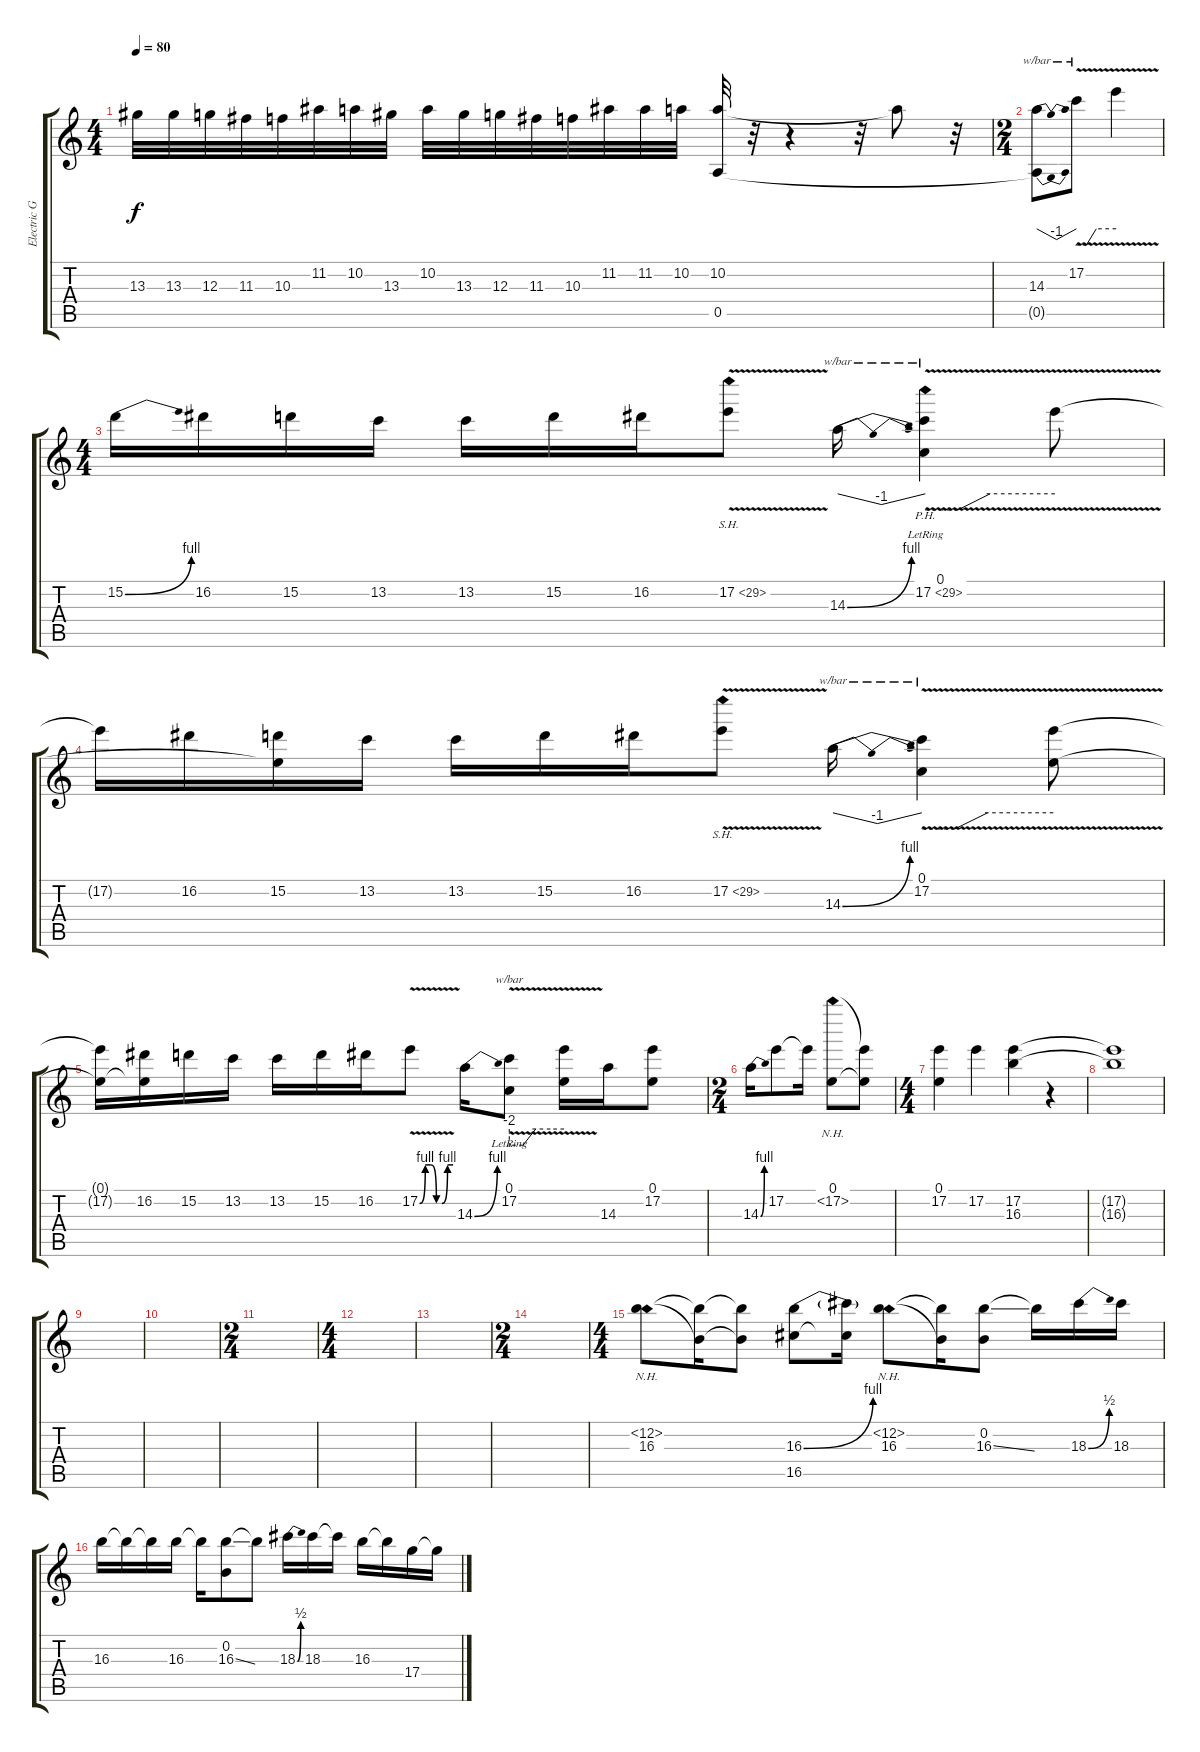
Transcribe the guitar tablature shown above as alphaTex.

\track ("Electric Guitar 1" "Electric G") {instrument overdrivenguitar}
\staff {score tabs}
\tuning (E4 B3 G3 D3 A2 E2) {hide}
\ts (4 4)
\tempo 80
\clef g2
\ks c
13.3.32{dy f} 13.3.32 12.3.32 11.3.32 10.3.32 11.2.32 10.2.32 13.3.32 10.2.32 13.3.32 12.3.32 11.3.32 10.3.32 11.2.32 11.2.32 10.2.32 (10.2 0.5).32 r.32 r.4 r.32 10.2{t}.8 r.32 |
\ts (2 4)
(14.3 0.5{t}).8{tbe (dip default 0 0 30 -4 60 0)} 17.2{v}.8{tbe (custom default 0 -8 15 -8 30 0 60 0)} 17.2{t}.4 |
\ts (4 4)
15.2{be (bend 0 0 60 4)}.16 16.2.16 15.2.16 13.2.16 13.2.16 15.2.16 16.2.16 17.2{sh 12 v}.8 14.3{be (bend 0 0 60 4)}.16{tbe (dip default 0 0 30 -4 60 0)} (0.1{lr} 17.2{ph 12 v}).4{tbe (custom default 0 -8 15 -8 30 0 60 0)} 17.2{t}.8 |
17.2{t}.16 16.2.16 (0.1{t} 15.2).16 13.2.16 13.2.16 15.2.16 16.2.16 17.2{sh 12 v}.8 14.3{be (bend 0 0 60 4)}.16{tbe (dip default 0 0 30 -4 60 0)} (0.1 17.2{v}).4{tbe (custom default 0 -8 15 -8 30 0 60 0)} (0.1{t} 17.2{t}).8 |
(0.1{t} 17.2{t}).16 (0.1{t} 16.2).16 15.2.16 13.2.16 13.2.16 15.2.16 16.2.16 17.2{be (custom 0 0 10 4 20 4 30 0 40 0 50 4 60 4) v}.8 14.3{be (bend 0 0 60 4)}.16 (0.1 17.2{v lr}).8{tbe (custom default 0 -8 15 -8 29 0 45 0 60 0)} (0.1{t} 17.2{t}).16 14.3.16 (0.1 17.2).8 |
\ts (2 4)
14.3{be (bend 0 0 60 4)}.16 17.2.8 17.2{t}.16 (0.1 17.2{nh}).8 (0.1{t} 17.2{t}).8 |
\ts (4 4)
(0.1 17.2).4 17.2.4 (17.2 16.3).4 r.4 |
(17.2{t} 16.3{t}).1 |
|
|
\ts (2 4)
|
\ts (4 4)
|
|
\ts (2 4)
|
\ts (4 4)
(0.2{nh} 16.3).8 (0.2{t} 16.3{t}).16 (0.2{t} 16.3{t}).8 (16.3{be (bend 0 0 60 4)} 16.5).8 (16.3{t} 16.5{t}).16 (0.2{nh} 16.3).8 (0.2{t} 16.3{t}).16 (0.2 16.3{ss}).8 16.3{t}.16 18.3{be (bend 0 0 60 2)}.16 18.3.16 |
16.3.16 16.3{t}.16 16.3{t}.16 16.3.16 16.3{t}.16 (0.2 16.3{ss}).8 16.3{t}.8 18.3{be (bend 0 0 60 2)}.16 18.3.16 18.3{t}.16 16.3.16 16.3{t}.16 17.4.16 17.4{t}.16
